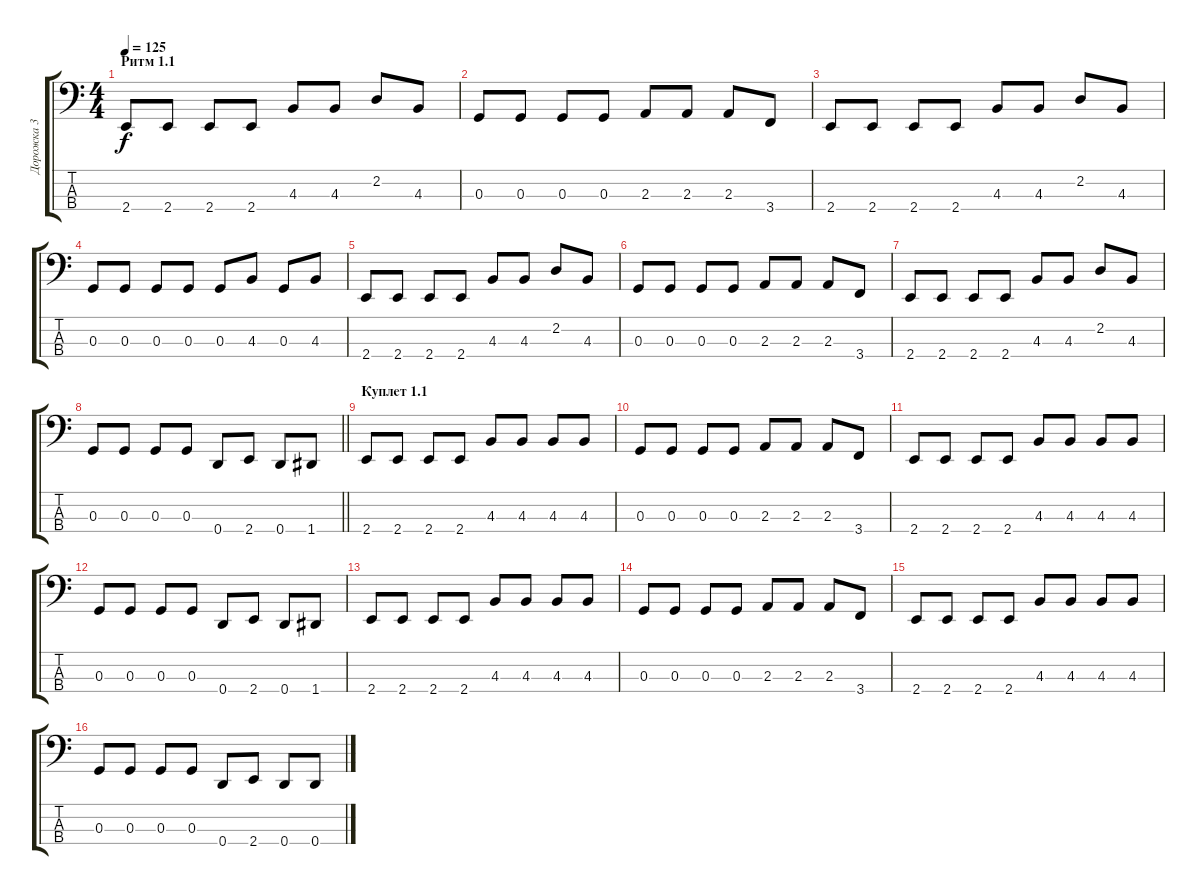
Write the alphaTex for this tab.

\track ("Дорожка 3" "Дорожка 3") {instrument electricbassfinger}
\staff {score tabs}
\tuning (F2 C2 G1 D1) {hide}
\ts (4 4)
\section ("" "Ритм 1.1")
\tempo 125
\clef f4
\ks c
2.4.8{dy f} 2.4.8 2.4.8 2.4.8 4.3.8 4.3.8 2.2.8 4.3.8 |
0.3.8 0.3.8 0.3.8 0.3.8 2.3.8 2.3.8 2.3.8 3.4.8 |
2.4.8 2.4.8 2.4.8 2.4.8 4.3.8 4.3.8 2.2.8 4.3.8 |
0.3.8 0.3.8 0.3.8 0.3.8 0.3.8 4.3.8 0.3.8 4.3.8 |
2.4.8 2.4.8 2.4.8 2.4.8 4.3.8 4.3.8 2.2.8 4.3.8 |
0.3.8 0.3.8 0.3.8 0.3.8 2.3.8 2.3.8 2.3.8 3.4.8 |
2.4.8 2.4.8 2.4.8 2.4.8 4.3.8 4.3.8 2.2.8 4.3.8 |
\barLineRight lightlight
0.3.8 0.3.8 0.3.8 0.3.8 0.4.8 2.4.8 0.4.8 1.4.8 |
\section ("" "Куплет 1.1")
2.4.8 2.4.8 2.4.8 2.4.8 4.3.8 4.3.8 4.3.8 4.3.8 |
0.3.8 0.3.8 0.3.8 0.3.8 2.3.8 2.3.8 2.3.8 3.4.8 |
2.4.8 2.4.8 2.4.8 2.4.8 4.3.8 4.3.8 4.3.8 4.3.8 |
0.3.8 0.3.8 0.3.8 0.3.8 0.4.8 2.4.8 0.4.8 1.4.8 |
2.4.8 2.4.8 2.4.8 2.4.8 4.3.8 4.3.8 4.3.8 4.3.8 |
0.3.8 0.3.8 0.3.8 0.3.8 2.3.8 2.3.8 2.3.8 3.4.8 |
2.4.8 2.4.8 2.4.8 2.4.8 4.3.8 4.3.8 4.3.8 4.3.8 |
0.3.8 0.3.8 0.3.8 0.3.8 0.4.8 2.4.8 0.4.8 0.4.8
